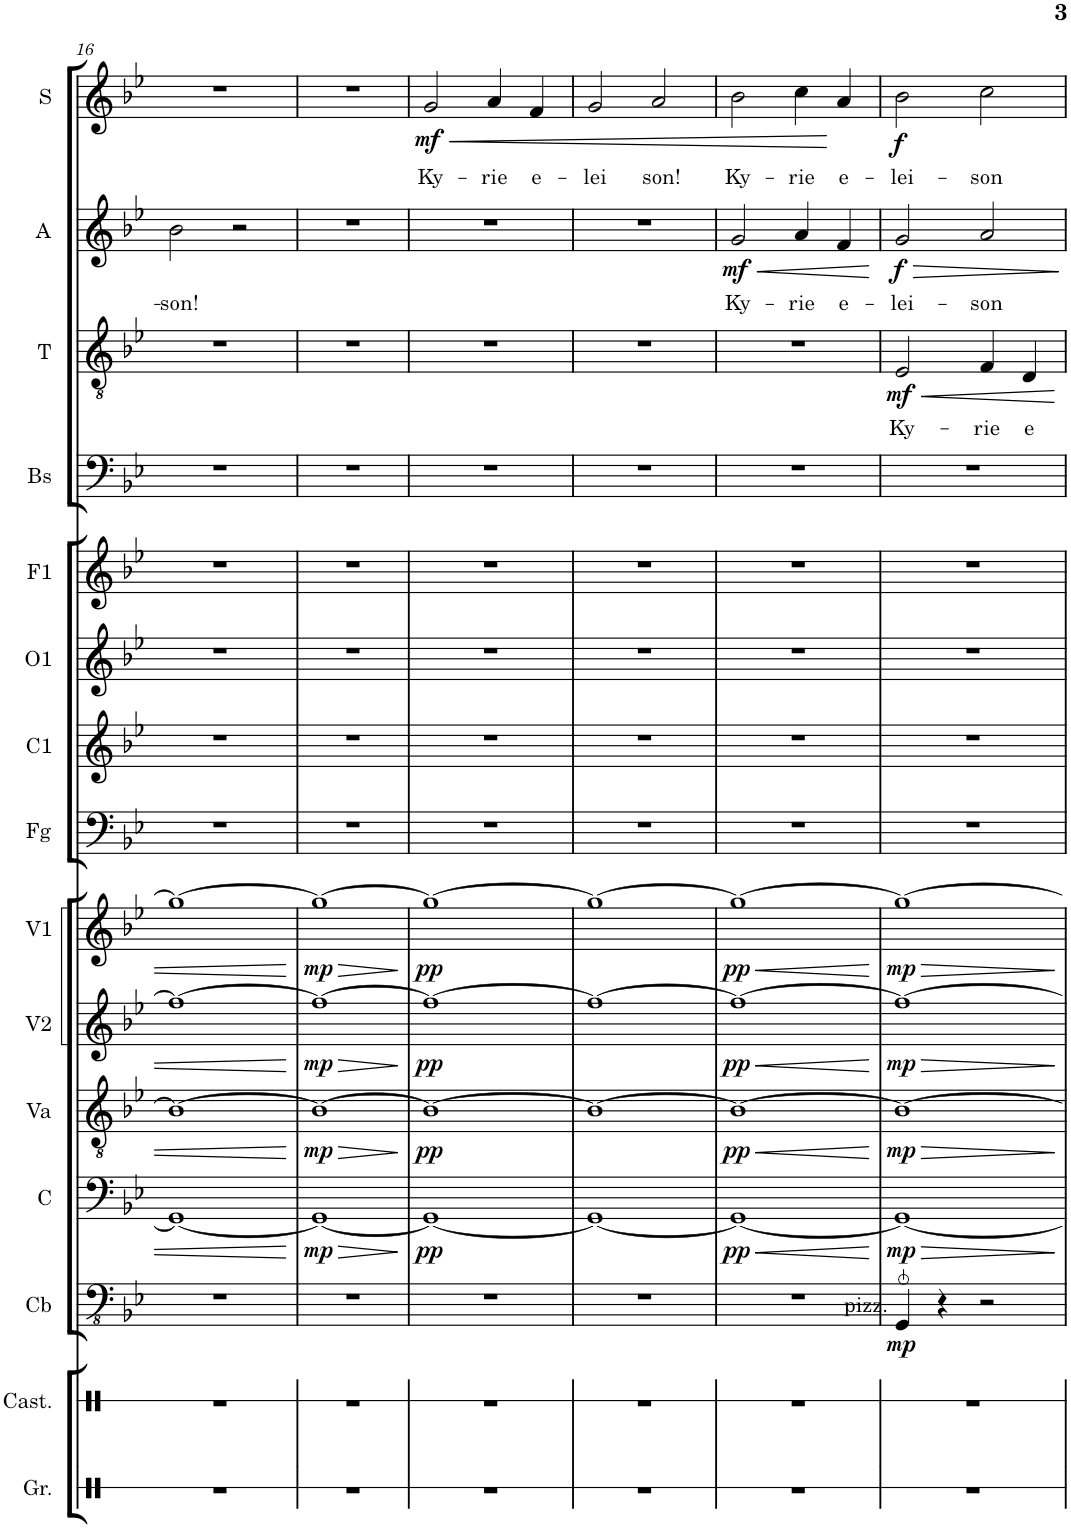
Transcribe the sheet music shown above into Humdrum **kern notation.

**kern	**kern	**kern	**dynam	**kern	**dynam	**kern	**dynam	**kern	**dynam	**kern	**dynam	**kern	**kern	**kern	**kern	**kern	**kern	**text	**dynam	**kern	**text	**dynam	**kern	**text	**dynam
*part15	*part14	*part13	*part13	*part12	*part12	*part11	*part11	*part10	*part10	*part9	*part9	*part8	*part7	*part6	*part5	*part4	*part3	*part3	*part3	*part2	*part2	*part2	*part1	*part1	*part1
*staff15	*staff14	*staff13	*staff13	*staff12	*staff12	*staff11	*staff11	*staff10	*staff10	*staff9	*staff9	*staff8	*staff7	*staff6	*staff5	*staff4	*staff3	*staff3	*staff3	*staff2	*staff2	*staff2	*staff1	*staff1	*staff1
*I"Grancassa	*I"Castagnette	*I"Cb	*	*I"C	*	*I"Va	*	*I"V2	*	*I"V1	*	*I"Fg	*I"C1	*I"O1	*I"F1	*I"Bs	*I"T	*	*	*I"A	*	*	*I"S	*	*
*I'Gr.	*I'Cast.	*I'Cb	*	*I'C	*	*I'Va	*	*I'V2	*	*I'V1	*	*I'Fg	*I'C1	*I'O1	*I'F1	*I'Bs	*I'T	*	*	*I'A	*	*	*I'S	*	*
!!LO:PB:g=z
*clefX	*clefX	*clefFv4	*	*clefF4	*	*clefGv2	*	*clefG2	*	*clefG2	*	*clefF4	*clefG2	*clefG2	*clefG2	*clefF4	*clefGv2	*	*	*clefG2	*	*	*clefG2	*	*
*	*	*	*	*	*	*	*	*	*	*	*	*	*Trd1c2	*	*	*	*	*	*	*	*	*	*	*	*
*k[]	*k[]	*k[b-e-]	*	*k[b-e-]	*	*k[b-e-]	*	*k[b-e-]	*	*k[b-e-]	*	*k[b-e-]	*k[b-e-]	*k[b-e-]	*k[b-e-]	*k[b-e-]	*k[b-e-]	*	*	*k[b-e-]	*	*	*k[b-e-]	*	*
*M4/4	*M4/4	*M4/4	*	*M4/4	*	*M4/4	*	*M4/4	*	*M4/4	*	*M4/4	*M4/4	*M4/4	*M4/4	*M4/4	*M4/4	*	*	*M4/4	*	*	*M4/4	*	*
=16	=16	=16	=16	=16	=16	=16	=16	=16	=16	=16	=16	=16	=16	=16	=16	=16	=16	=16	=16	=16	=16	=16	=16	=16	=16
!	!	!	!	!	!	!	!	!	!	!	!	!	!	!	!	!	!	!	!	!	!LO:LY:b	!	!	!	!
1r	1r	1r	.	1GG_	.	1B-_	.	1ff_	.	1gg_	.	1r	1r	1r	1r	1r	1r	.	.	2b-\	-son!	.	1r	.	.
.	.	.	.	.	.	.	.	.	.	.	.	.	.	.	.	.	.	.	.	2r	.	.	.	.	.
=17	=17	=17	=17	=17	=17	=17	=17	=17	=17	=17	=17	=17	=17	=17	=17	=17	=17	=17	=17	=17	=17	=17	=17	=17	=17
!	!	!	!	!	!LO:HP:b	!	!LO:HP:b	!	!LO:HP:b	!	!LO:HP:b	!	!	!	!	!	!	!	!	!	!	!	!	!	!
!	!	!	!	!	!LO:DY:n=1:b	!	!LO:DY:n=1:b	!	!LO:DY:n=1:b	!	!LO:DY:n=1:b	!	!	!	!	!	!	!	!	!	!	!	!	!	!
1r	1r	1r	.	1GG_	> mp	1B-_	> mp	1ff_	> mp	1gg_	> mp	1r	1r	1r	1r	1r	1r	.	.	1r	.	.	1r	.	.
.	.	.	.	.	]	.	]	.	]	.	]	.	.	.	.	.	.	.	.	.	.	.	.	.	.
=18	=18	=18	=18	=18	=18	=18	=18	=18	=18	=18	=18	=18	=18	=18	=18	=18	=18	=18	=18	=18	=18	=18	=18	=18	=18
!	!	!	!	!	!LO:DY:b	!	!LO:DY:b	!	!LO:DY:b	!	!LO:DY:b	!	!	!	!	!	!	!	!	!	!	!	!	!LO:LY:b	!LO:HP:b
!	!	!	!	!	!	!	!	!	!	!	!	!	!	!	!	!	!	!	!	!	!	!	!	!	!LO:DY:n=1:b
1r	1r	1r	.	1GG_	pp	1B-_	pp	1ff_	pp	1gg_	pp	1r	1r	1r	1r	1r	1r	.	.	1r	.	.	2g/	Ky-	< mf
!	!	!	!	!	!	!	!	!	!	!	!	!	!	!	!	!	!	!	!	!	!	!	!	!LO:LY:b	!
.	.	.	.	.	.	.	.	.	.	.	.	.	.	.	.	.	.	.	.	.	.	.	4a/	-rie	.
!	!	!	!	!	!	!	!	!	!	!	!	!	!	!	!	!	!	!	!	!	!	!	!	!LO:LY:b	!
.	.	.	.	.	.	.	.	.	.	.	.	.	.	.	.	.	.	.	.	.	.	.	4f/	e-	.
=19	=19	=19	=19	=19	=19	=19	=19	=19	=19	=19	=19	=19	=19	=19	=19	=19	=19	=19	=19	=19	=19	=19	=19	=19	=19
!	!	!	!	!	!	!	!	!	!	!	!	!	!	!	!	!	!	!	!	!	!	!	!	!LO:LY:b	!
1r	1r	1r	.	1GG_	.	1B-_	.	1ff_	.	1gg_	.	1r	1r	1r	1r	1r	1r	.	.	1r	.	.	2g/	-lei	.
!	!	!	!	!	!	!	!	!	!	!	!	!	!	!	!	!	!	!	!	!	!	!	!	!LO:LY:b	!
.	.	.	.	.	.	.	.	.	.	.	.	.	.	.	.	.	.	.	.	.	.	.	2a/	-son!	.
=20	=20	=20	=20	=20	=20	=20	=20	=20	=20	=20	=20	=20	=20	=20	=20	=20	=20	=20	=20	=20	=20	=20	=20	=20	=20
!	!	!	!	!	!LO:HP:b	!	!LO:HP:b	!	!LO:HP:b	!	!LO:HP:b	!	!	!	!	!	!	!	!	!	!LO:LY:b	!LO:HP:b	!	!LO:LY:b	!
!	!	!	!	!	!LO:DY:n=1:b	!	!LO:DY:n=1:b	!	!LO:DY:n=1:b	!	!LO:DY:n=1:b	!	!	!	!	!	!	!	!	!	!	!LO:DY:n=1:b	!	!	!
1r	1r	1r	.	1GG_	< pp	1B-_	< pp	1ff_	< pp	1gg_	< pp	1r	1r	1r	1r	1r	1r	.	.	2g/	Ky-	< mf	2b-\	Ky-	.
!	!	!	!	!	!	!	!	!	!	!	!	!	!	!	!	!	!	!	!	!	!LO:LY:b	!	!	!LO:LY:b	!
.	.	.	.	.	.	.	.	.	.	.	.	.	.	.	.	.	.	.	.	4a/	-rie	.	4cc\	-rie	.
!	!	!	!	!	!	!	!	!	!	!	!	!	!	!	!	!	!	!	!	!	!LO:LY:b	!	!	!LO:LY:b	!
.	.	.	.	.	.	.	.	.	.	.	.	.	.	.	.	.	.	.	.	4f/	e-	.	4a/	e-	[
.	.	.	.	.	[	.	[	.	[	.	[	.	.	.	.	.	.	.	.	.	.	[	.	.	.
=21	=21	=21	=21	=21	=21	=21	=21	=21	=21	=21	=21	=21	=21	=21	=21	=21	=21	=21	=21	=21	=21	=21	=21	=21	=21
!	!	!LO:TX:b:t=pizz.	!	!	!	!	!	!	!	!	!	!	!	!	!	!	!	!	!	!	!	!	!	!	!
!	!	!	!LO:DY:b	!	!LO:HP:b	!	!LO:HP:b	!	!LO:HP:b	!	!LO:HP:b	!	!	!	!	!	!	!LO:LY:b	!LO:HP:b	!	!LO:LY:b	!LO:HP:b	!	!LO:LY:b	!
!	!	!	!	!	!LO:DY:n=1:b	!	!LO:DY:n=1:b	!	!LO:DY:n=1:b	!	!LO:DY:n=1:b	!	!	!	!	!	!	!	!LO:DY:n=1:b	!	!	!LO:DY:n=1:b	!	!	!LO:DY:b
1r	1r	4GGG/	mp	1GG_	> mp	1B-_	> mp	1ff_	> mp	1gg_	> mp	1r	1r	1r	1r	1r	2E-/	Ky-	< mf	2g/	-lei-	> f	2b-\	-lei-	f
.	.	4r	.	.	.	.	.	.	.	.	.	.	.	.	.	.	.	.	.	.	.	.	.	.	.
!	!	!	!	!	!	!	!	!	!	!	!	!	!	!	!	!	!	!LO:LY:b	!	!	!LO:LY:b	!	!	!LO:LY:b	!
.	.	2r	.	.	.	.	.	.	.	.	.	.	.	.	.	.	4F/	-rie	.	2a/	-son	.	2cc\	-son	.
!	!	!	!	!	!	!	!	!	!	!	!	!	!	!	!	!	!	!LO:LY:b	!	!	!	!	!	!	!
.	.	.	.	.	.	.	.	.	.	.	.	.	.	.	.	.	4D/	e	.	.	.	.	.	.	.
.	.	.	.	.	]	.	]	.	]	.	]	.	.	.	.	.	.	.	[	.	.	]	.	.	.
=	=	=	=	=	=	=	=	=	=	=	=	=	=	=	=	=	=	=	=	=	=	=	=	=	=
*-	*-	*-	*-	*-	*-	*-	*-	*-	*-	*-	*-	*-	*-	*-	*-	*-	*-	*-	*-	*-	*-	*-	*-	*-	*-
